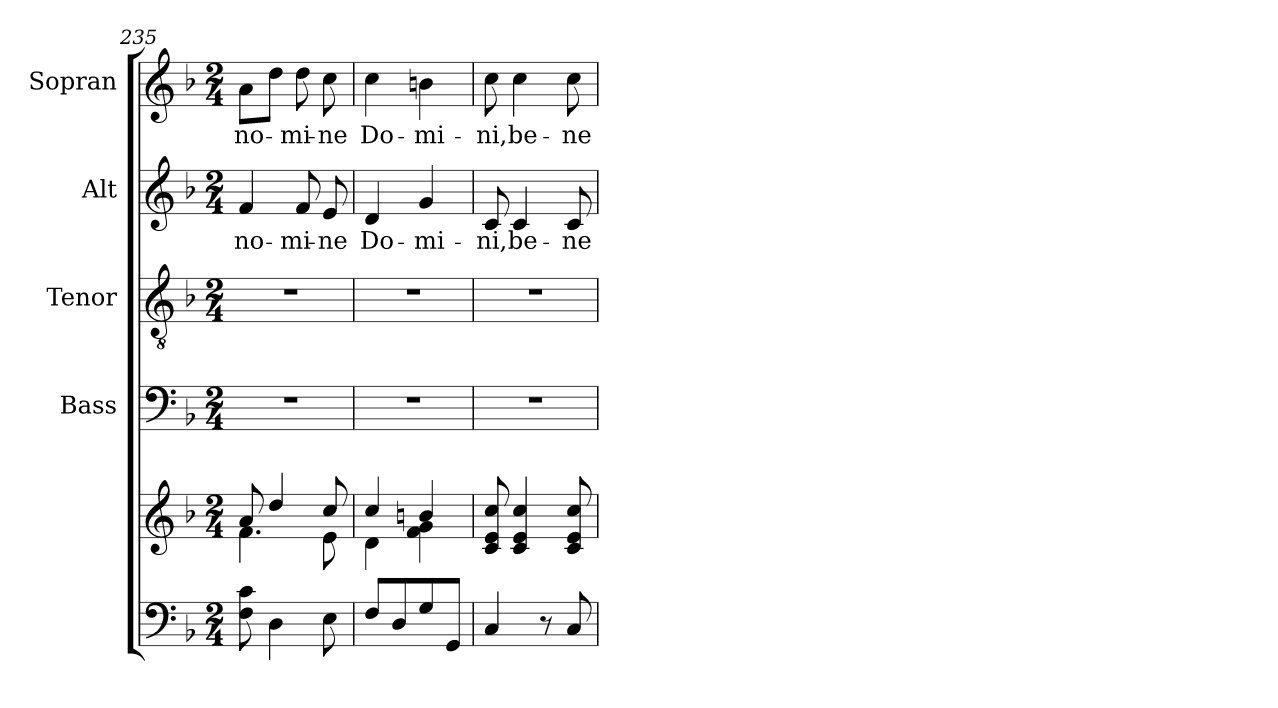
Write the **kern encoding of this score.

**kern	**kern	**kern	**kern	**kern	**text	**kern	**text
*part5	*part5	*part4	*part3	*part2	*part2	*part1	*part1
*staff6	*staff5	*staff4	*staff3	*staff2	*staff2	*staff1	*staff1
*	*	*I"Bass	*I"Tenor	*I"Alt	*	*I"Sopran	*
*	*	*I'B.	*I'T.	*I'A.	*	*I'S.	*
*clefF4	*clefG2	*clefF4	*clefGv2	*clefG2	*	*clefG2	*
*k[b-]	*k[b-]	*k[b-]	*k[b-]	*k[b-]	*	*k[b-]	*
*F:	*F:	*F:	*F:	*F:	*	*F:	*
*M2/4	*M2/4	*M2/4	*M2/4	*M2/4	*	*M2/4	*
=235	=235	=235	=235	=235	=235	=235	=235
*	*^	*	*	*	*	*	*
!	!	!	!	!	!	!LO:LY:b	!	!LO:LY:b
8F\ 8c\	8a/	4.f\	2r	2r	4f/	no-	8a\L	no-
4D\	4dd/	.	.	.	.	.	8dd\J	.
!	!	!	!	!	!	!LO:LY:b	!	!LO:LY:b
.	.	.	.	.	8f/	-mi-	8dd\	-mi-
!	!	!	!	!	!	!LO:LY:b	!	!LO:LY:b
8E\	8cc/	8e\	.	.	8e/	-ne	8cc\	-ne
=236	=236	=236	=236	=236	=236	=236	=236	=236
!	!	!	!	!	!	!LO:LY:b	!	!LO:LY:b
8F/L	4cc/	4d\	2r	2r	4d/	Do-	4cc\	Do-
8D/	.	.	.	.	.	.	.	.
!	!	!	!	!	!	!LO:LY:b	!	!LO:LY:b
8G/	4bn/	4f\ 4g\	.	.	4g/	-mi-	4bn\	-mi-
8GG/J	.	.	.	.	.	.	.	.
*	*v	*v	*	*	*	*	*	*
=237	=237	=237	=237	=237	=237	=237	=237
!	!	!	!	!	!LO:LY:b	!	!LO:LY:b
4C/	8c/ 8e/ 8cc/	2r	2r	8c/	-ni,	8cc\	-ni,
!	!	!	!	!	!LO:LY:b	!	!LO:LY:b
.	4c/ 4e/ 4cc/	.	.	4c/	be-	4cc\	be-
8r	.	.	.	.	.	.	.
!	!	!	!	!	!LO:LY:b	!	!LO:LY:b
8C/	8c/ 8e/ 8cc/	.	.	8c/	-ne-	8cc\	-ne-
=	=	=	=	=	=	=	=
*-	*-	*-	*-	*-	*-	*-	*-
